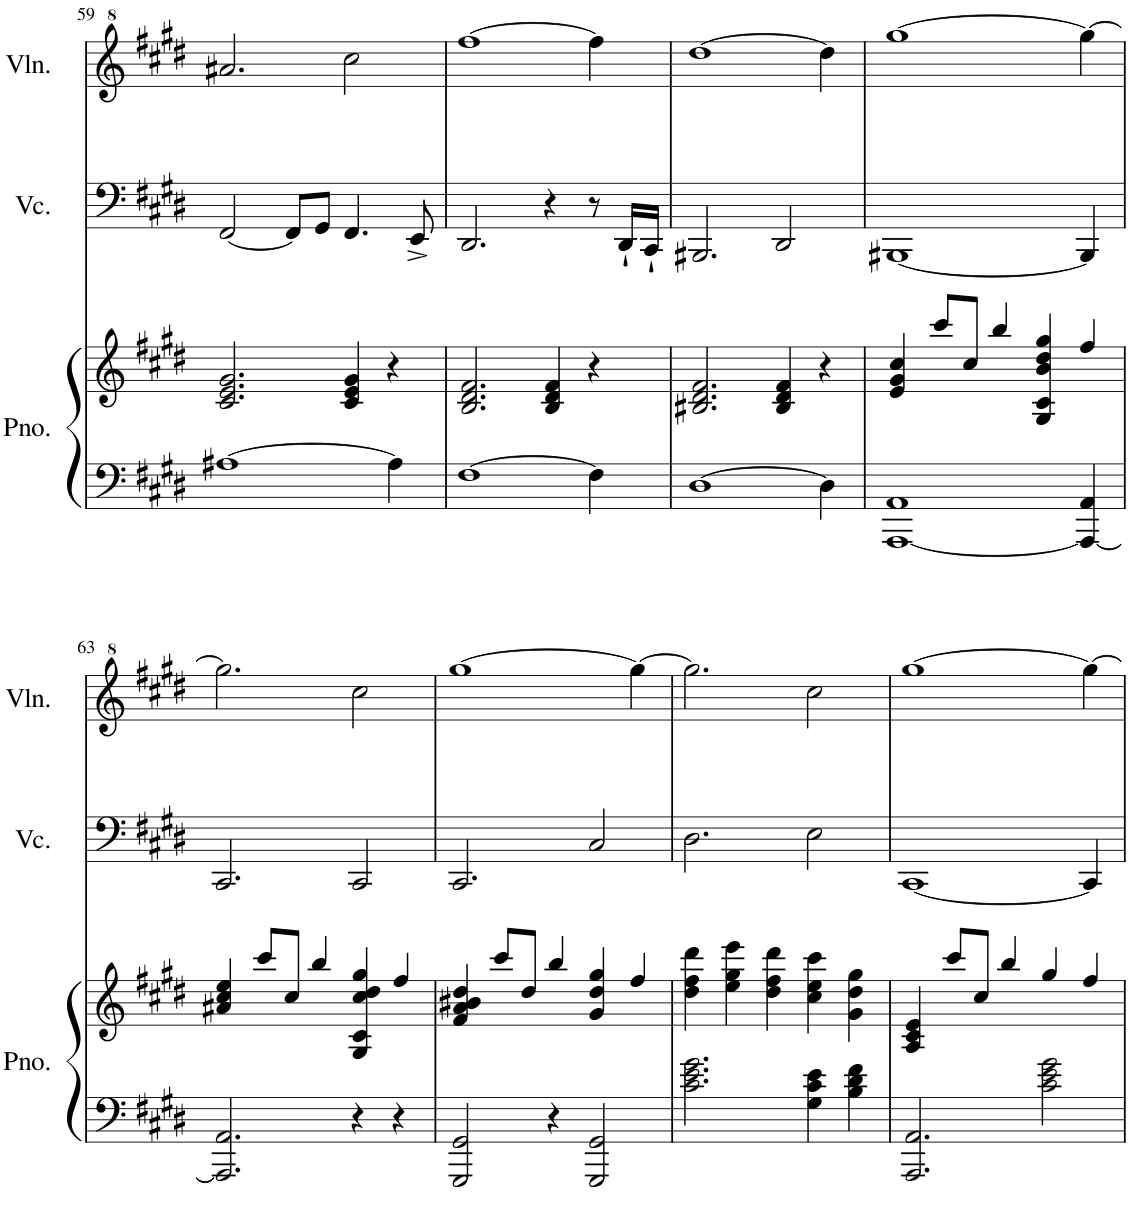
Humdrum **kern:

**kern	**kern	**kern	**kern
*part3	*part3	*part2	*part1
*staff4	*staff3	*staff2	*staff1
*I"鋼琴	*	*I"大提琴	*I"小提琴
!!LO:PB:g=z
*clefF4	*clefG2	*clefF4	*clefG2
*k[f#c#g#d#]	*k[f#c#g#d#]	*k[f#c#g#d#]	*k[f#c#g#d#]
*c#:	*c#:	*c#:	*c#:
*M5/4	*M5/4	*M5/4	*M5/4
=59	=59	=59	=59
[1A#X	2.c#/ 2.e/ 2.g#/	[2FF#/	2.aa#X/
.	.	8FF#/L]	.
.	.	8GG#/J	.
.	4c#/ 4e/ 4g#/	4.FF#/	2ccc#\
4A#\]	4r	.	.
.	.	8EE^/	.
=60	=60	=60	=60
[1F#	2.B/ 2.d#/ 2.f#/	2.DD#/	[1fff#
.	4B/ 4d#/ 4f#/	4r	.
4F#\]	4r	8r	4fff#\]
.	.	16DD#`/LL	.
.	.	16CC#`/JJ	.
=61	=61	=61	=61
[1D#	2.B#X/ 2.d#/ 2.f#/	2.BBB#X/	[1ddd#
.	4B#/ 4d#/ 4f#/	2DD#/	.
4D#\]	4r	.	4ddd#\]
=62	=62	=62	=62
[1AAA 1AA	4e/ 4g#/ 4cc#/	[1BBB#X	[1ggg#
.	8ccc#/L	.	.
.	8cc#/J	.	.
.	4bb/	.	.
.	4G#/ 4c#/ 4b/ 4dd#/ 4gg#/	.	.
4AAA/_ 4AA/	4ff#/	4BBB#/]	4ggg#\_
!!LO:LB:g=z
=63	=63	=63	=63
2.AAA/] 2.AA/	4a#X/ 4cc#/ 4ee/	2.CC#/	2.ggg#\]
.	8ccc#/L	.	.
.	8cc#/J	.	.
.	4bb/	.	.
4r	4G#/ 4c#/ 4cc#/ 4dd#/ 4gg#/	2CC#/	2ccc#\
4r	4ff#/	.	.
=64	=64	=64	=64
2GGG#/ 2GG#/	4f#/ 4a/ 4b#X/ 4dd#/	2.CC#/	[1ggg#
.	8ccc#/L	.	.
.	8dd#/J	.	.
4r	4bb/	.	.
2GGG#/ 2GG#/	4g#/ 4dd#/ 4gg#/	2C#/	.
.	4ff#/	.	4ggg#\_
=65	=65	=65	=65
2.c#\ 2.e\ 2.g#\	4dd#\ 4ff#\ 4ddd#\	2.D#\	2.ggg#\]
.	4ee\ 4gg#\ 4eee\	.	.
.	4dd#\ 4ff#\ 4ddd#\	.	.
4G#\ 4c#\ 4e\	4cc#\ 4ee\ 4ccc#\	2E\	2ccc#\
4B\ 4d#\ 4f#\	4g#\ 4dd#\ 4gg#\	.	.
=66	=66	=66	=66
2.AAA/ 2.AA/	4A/ 4c#/ 4e/	[1CC#	[1ggg#
.	8ccc#/L	.	.
.	8cc#/J	.	.
.	4bb/	.	.
2c#\ 2e\ 2g#\	4gg#/	.	.
.	4ff#/	4CC#/]	4ggg#\_
=	=	=	=
*-	*-	*-	*-
